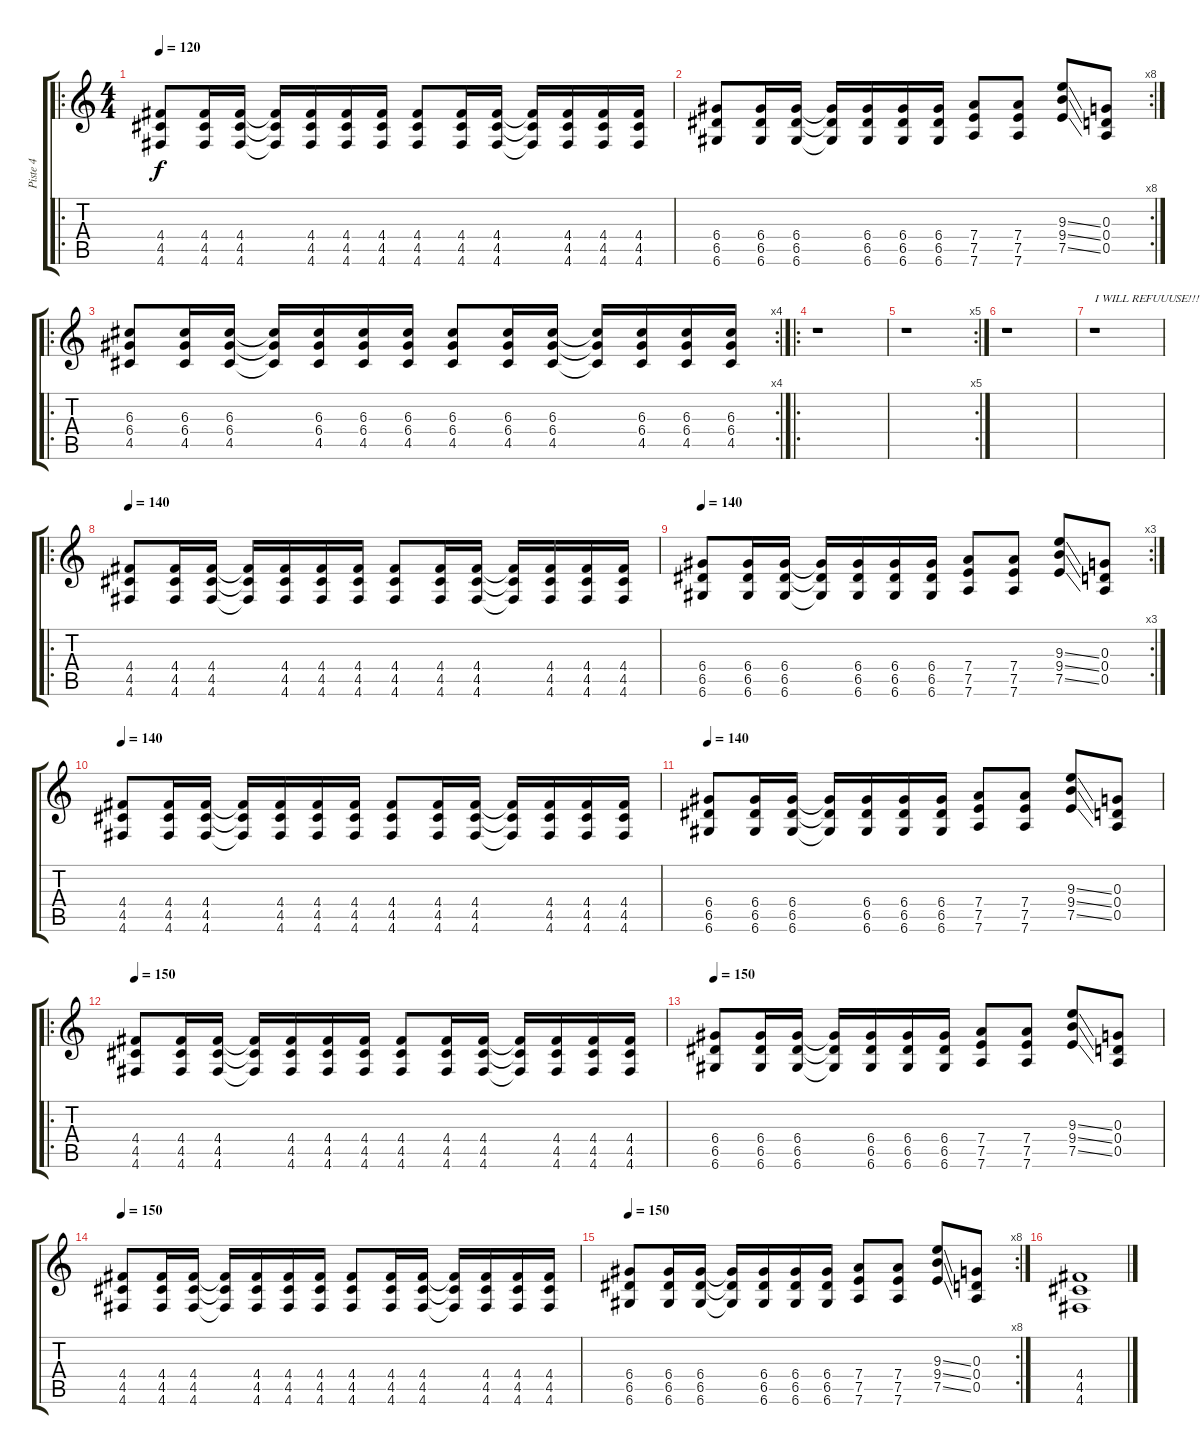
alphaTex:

\track ("Piste 4" "Piste 4") {instrument distortionguitar}
\staff {score tabs}
\tuning (E4 B3 G3 D3 A2 D2) {hide}
\ro
\ts (4 4)
\tempo 120
\clef g2
\ks c
(4.4 4.5 4.6).8{dy f} (4.4 4.5 4.6).16 (4.4 4.5 4.6).16 (4.4{t} 4.5{t} 4.6{t}).16 (4.4 4.5 4.6).16 (4.4 4.5 4.6).16 (4.4 4.5 4.6).16 (4.4 4.5 4.6).8 (4.4 4.5 4.6).16 (4.4 4.5 4.6).16 (4.4{t} 4.5{t} 4.6{t}).16 (4.4 4.5 4.6).16 (4.4 4.5 4.6).16 (4.4 4.5 4.6).16 |
\rc 8
(6.4 6.5 6.6).8 (6.4 6.5 6.6).16 (6.4 6.5 6.6).16 (6.4{t} 6.5{t} 6.6{t}).16 (6.4 6.5 6.6).16 (6.4 6.5 6.6).16 (6.4 6.5 6.6).16 (7.4 7.5 7.6).8 (7.4 7.5 7.6).8 (9.3{ss} 9.4{ss} 7.5{ss}).8 (0.3 0.4 0.5).8 |
\ro
\rc 4
(6.3 6.4 4.5).8 (6.3 6.4 4.5).16 (6.3 6.4 4.5).16 (6.3{t} 6.4{t} 4.5{t}).16 (6.3 6.4 4.5).16 (6.3 6.4 4.5).16 (6.3 6.4 4.5).16 (6.3 6.4 4.5).8 (6.3 6.4 4.5).16 (6.3 6.4 4.5).16 (6.3{t} 6.4{t} 4.5{t}).16 (6.3 6.4 4.5).16 (6.3 6.4 4.5).16 (6.3 6.4 4.5).16 |
\ro
r.1 |
\rc 5
r.1 |
r.1 |
r.1{txt "I WILL REFUUUSE!!!!!!!!!!!!"} |
\ro
\tempo 140
(4.4 4.5 4.6).8 (4.4 4.5 4.6).16 (4.4 4.5 4.6).16 (4.4{t} 4.5{t} 4.6{t}).16 (4.4 4.5 4.6).16 (4.4 4.5 4.6).16 (4.4 4.5 4.6).16 (4.4 4.5 4.6).8 (4.4 4.5 4.6).16 (4.4 4.5 4.6).16 (4.4{t} 4.5{t} 4.6{t}).16 (4.4 4.5 4.6).16 (4.4 4.5 4.6).16 (4.4 4.5 4.6).16 |
\rc 3
\tempo 140
(6.4 6.5 6.6).8 (6.4 6.5 6.6).16 (6.4 6.5 6.6).16 (6.4{t} 6.5{t} 6.6{t}).16 (6.4 6.5 6.6).16 (6.4 6.5 6.6).16 (6.4 6.5 6.6).16 (7.4 7.5 7.6).8 (7.4 7.5 7.6).8 (9.3{ss} 9.4{ss} 7.5{ss}).8 (0.3 0.4 0.5).8 |
\tempo 140
(4.4 4.5 4.6).8 (4.4 4.5 4.6).16 (4.4 4.5 4.6).16 (4.4{t} 4.5{t} 4.6{t}).16 (4.4 4.5 4.6).16 (4.4 4.5 4.6).16 (4.4 4.5 4.6).16 (4.4 4.5 4.6).8 (4.4 4.5 4.6).16 (4.4 4.5 4.6).16 (4.4{t} 4.5{t} 4.6{t}).16 (4.4 4.5 4.6).16 (4.4 4.5 4.6).16 (4.4 4.5 4.6).16 |
\tempo 140
(6.4 6.5 6.6).8 (6.4 6.5 6.6).16 (6.4 6.5 6.6).16 (6.4{t} 6.5{t} 6.6{t}).16 (6.4 6.5 6.6).16 (6.4 6.5 6.6).16 (6.4 6.5 6.6).16 (7.4 7.5 7.6).8 (7.4 7.5 7.6).8 (9.3{ss} 9.4{ss} 7.5{ss}).8 (0.3 0.4 0.5).8 |
\ro
\tempo 150
(4.4 4.5 4.6).8 (4.4 4.5 4.6).16 (4.4 4.5 4.6).16 (4.4{t} 4.5{t} 4.6{t}).16 (4.4 4.5 4.6).16 (4.4 4.5 4.6).16 (4.4 4.5 4.6).16 (4.4 4.5 4.6).8 (4.4 4.5 4.6).16 (4.4 4.5 4.6).16 (4.4{t} 4.5{t} 4.6{t}).16 (4.4 4.5 4.6).16 (4.4 4.5 4.6).16 (4.4 4.5 4.6).16 |
\tempo 150
(6.4 6.5 6.6).8 (6.4 6.5 6.6).16 (6.4 6.5 6.6).16 (6.4{t} 6.5{t} 6.6{t}).16 (6.4 6.5 6.6).16 (6.4 6.5 6.6).16 (6.4 6.5 6.6).16 (7.4 7.5 7.6).8 (7.4 7.5 7.6).8 (9.3{ss} 9.4{ss} 7.5{ss}).8 (0.3 0.4 0.5).8 |
\tempo 150
(4.4 4.5 4.6).8 (4.4 4.5 4.6).16 (4.4 4.5 4.6).16 (4.4{t} 4.5{t} 4.6{t}).16 (4.4 4.5 4.6).16 (4.4 4.5 4.6).16 (4.4 4.5 4.6).16 (4.4 4.5 4.6).8 (4.4 4.5 4.6).16 (4.4 4.5 4.6).16 (4.4{t} 4.5{t} 4.6{t}).16 (4.4 4.5 4.6).16 (4.4 4.5 4.6).16 (4.4 4.5 4.6).16 |
\rc 8
\tempo 150
(6.4 6.5 6.6).8 (6.4 6.5 6.6).16 (6.4 6.5 6.6).16 (6.4{t} 6.5{t} 6.6{t}).16 (6.4 6.5 6.6).16 (6.4 6.5 6.6).16 (6.4 6.5 6.6).16 (7.4 7.5 7.6).8 (7.4 7.5 7.6).8 (9.3{ss} 9.4{ss} 7.5{ss}).8 (0.3 0.4 0.5).8 |
(4.4 4.5 4.6).1
